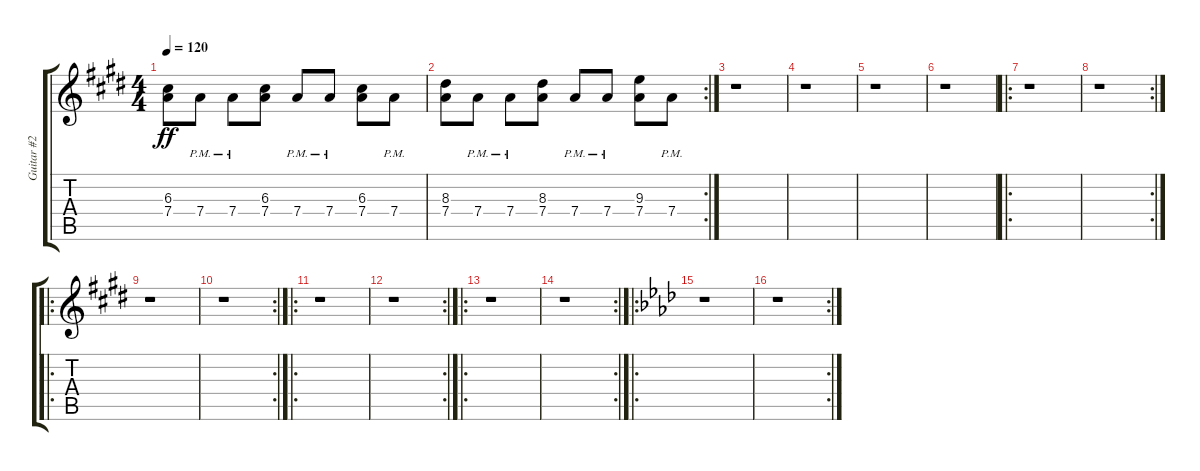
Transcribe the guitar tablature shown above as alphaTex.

\track ("Guitar #2" "Guitar #2") {instrument distortionguitar}
\staff {score tabs}
\tuning (E4 B3 G3 D3 A2 E2) {hide}
\ts (4 4)
\tempo 120
\clef g2
\ks e
(6.3 7.4).8{dy ff} 7.4{pm}.8 7.4{pm}.8 (6.3 7.4).8 7.4{pm}.8 7.4{pm}.8 (6.3 7.4).8 7.4{pm}.8 |
\rc 2
(8.3 7.4).8 7.4{pm}.8 7.4{pm}.8 (8.3 7.4).8 7.4{pm}.8 7.4{pm}.8 (9.3 7.4).8 7.4{pm}.8 |
r.1 |
r.1 |
r.1 |
r.1 |
\ro
r.1 |
\rc 2
r.1 |
\ro
r.1 |
\rc 2
r.1 |
\ro
r.1 |
\rc 2
r.1 |
\ro
r.1 |
\rc 2
r.1 |
\ro
\ks ab
r.1 |
\rc 2
r.1
